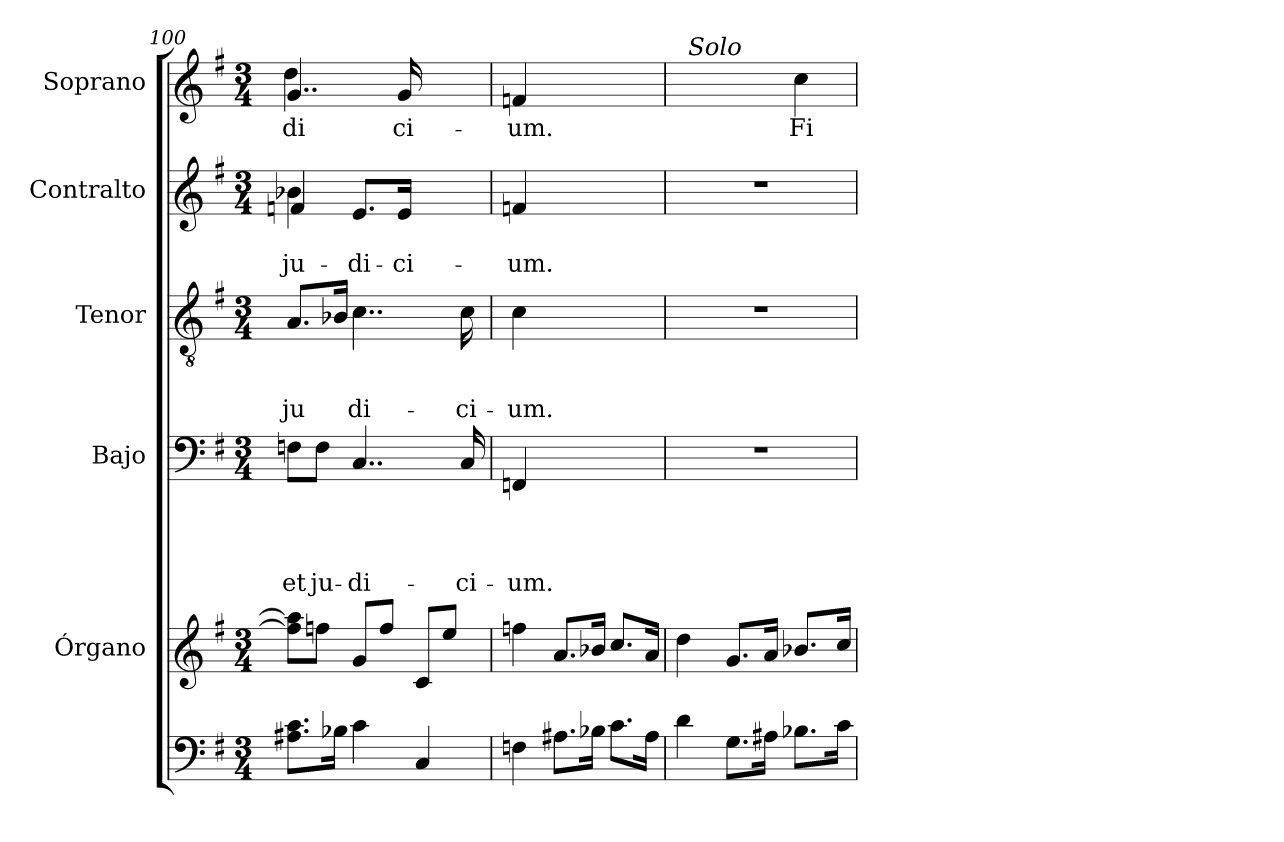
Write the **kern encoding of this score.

**kern	**kern	**kern	**text	**text	**text	**text	**kern	**text	**text	**text	**kern	**text	**text	**kern	**text
*part6	*part5	*part4	*part4	*part4	*part4	*part4	*part3	*part3	*part3	*part3	*part2	*part2	*part2	*part1	*part1
*staff6	*staff5	*staff4	*staff4	*staff4	*staff4	*staff4	*staff3	*staff3	*staff3	*staff3	*staff2	*staff2	*staff2	*staff1	*staff1
*	*I"Órgano	*I"Bajo	*	*	*	*	*I"Tenor	*	*	*	*I"Contralto	*	*	*I"Soprano	*
*clefF4	*clefG2	*clefF4	*	*	*	*	*clefGv2	*	*	*	*clefG2	*	*	*clefG2	*
*k[f#]	*k[f#]	*k[f#]	*	*	*	*	*k[f#]	*	*	*	*k[f#]	*	*	*k[f#]	*
*G:	*G:	*G:	*	*	*	*	*G:	*	*	*	*G:	*	*	*G:	*
*M3/4	*M3/4	*M3/4	*	*	*	*	*M3/4	*	*	*	*M3/4	*	*	*M3/4	*
=100	=100	=100	=100	=100	=100	=100	=100	=100	=100	=100	=100	=100	=100	=100	=100
!	!	!	!	!	!	!LO:LY:b	!	!	!	!LO:LY:b	!	!	!LO:LY:b	!	!LO:LY:b
*	*	*	*	*	*	*	*	*	*	*	*^	*	*	*^	*
8.A#\ 8.c\L	8ff\] 8aa\]L	8Fn\L	.	.	.	et	8.A/L	.	.	ju	4b-X\	4fn/	.	-ju-	4..g/	4dd\	-di
!	!	!	!	!	!	!LO:LY:b	!	!	!	!	!	!	!	!	!	!	!
.	8ffn\J	8F\J	.	.	.	ju-	.	.	.	.	.	.	.	.	.	.	.
16B-X\Jk	.	.	.	.	.	.	16B-X/Jk	.	.	.	.	.	.	.	.	.	.
!	!	!	!	!	!	!LO:LY:b	!	!	!	!LO:LY:b	!	!	!	!LO:LY:b	!	!	!
4c\	8g/L	4..C/	.	.	.	-di-	4..c\	.	.	di-	8.e/L	4ryy	.	di-	.	4ryy	.
.	8ff/J	.	.	.	.	.	.	.	.	.	.	.	.	.	.	.	.
!	!	!	!	!	!	!	!	!	!	!	!	!	!	!LO:LY:b	!	!	!LO:LY:b
.	.	.	.	.	.	.	.	.	.	.	16e/Jk	.	.	-ci-	16g/	.	-ci-
4C/	8c/L	.	.	.	.	.	.	.	.	.	4ryy	4ryy	.	.	4ryy	4ryy	.
.	8ee/J	.	.	.	.	.	.	.	.	.	.	.	.	.	.	.	.
!	!	!	!	!	!	!LO:LY:b	!	!	!	!LO:LY:b	!	!	!	!	!	!	!
.	.	16C/	.	.	.	-ci-	16c\	.	.	-ci-	.	.	.	.	.	.	.
*	*	*	*	*	*	*	*	*	*	*	*v	*v	*	*	*	*	*
*	*	*	*	*	*	*	*	*	*	*	*	*	*	*v	*v	*
=101	=101	=101	=101	=101	=101	=101	=101	=101	=101	=101	=101	=101	=101	=101	=101
!	!	!	!	!	!	!LO:LY:b	!	!	!	!LO:LY:b	!	!	!LO:LY:b	!	!LO:LY:b
4F\	4ffn\	4FFn/	.	.	.	-um.	4c\	.	.	-um.	4fn/	.	-um.	4fn/	um.
8.A#\L	8.a/L	2ryy	.	.	.	.	2ryy	.	.	.	2ryy	.	.	2ryy	.
16B-X\Jk	16b-X/Jk	.	.	.	.	.	.	.	.	.	.	.	.	.	.
8.c\L	8.cc/L	.	.	.	.	.	.	.	.	.	.	.	.	.	.
16A#\Jk	16a/Jk	.	.	.	.	.	.	.	.	.	.	.	.	.	.
=102	=102	=102	=102	=102	=102	=102	=102	=102	=102	=102	=102	=102	=102	=102	=102
*	*	*	*	*	*	*	*	*	*	*	*	*	*	*^	*
4d\	4dd\	2.r	.	.	.	.	2.r	.	.	.	2.r	.	.	2ryy	32ryy	.
!	!	!	!	!	!	!	!	!	!	!	!	!	!	!	!LO:TX:a:i:t=Solo	!
.	.	.	.	.	.	.	.	.	.	.	.	.	.	.	2ryy	.
8.G\L	8.g/L	.	.	.	.	.	.	.	.	.	.	.	.	.	.	.
16A#\Jk	16a/Jk	.	.	.	.	.	.	.	.	.	.	.	.	.	.	.
!	!	!	!	!	!	!	!	!	!	!	!	!	!	!	!	!LO:LY:b
8.B-X\L	8.b-X/L	.	.	.	.	.	.	.	.	.	.	.	.	4cc\	.	Fi-
.	.	.	.	.	.	.	.	.	.	.	.	.	.	.	8..ryy	.
16c\Jk	16cc/Jk	.	.	.	.	.	.	.	.	.	.	.	.	.	.	.
*	*	*	*	*	*	*	*	*	*	*	*	*	*	*v	*v	*
=	=	=	=	=	=	=	=	=	=	=	=	=	=	=	=
*-	*-	*-	*-	*-	*-	*-	*-	*-	*-	*-	*-	*-	*-	*-	*-
